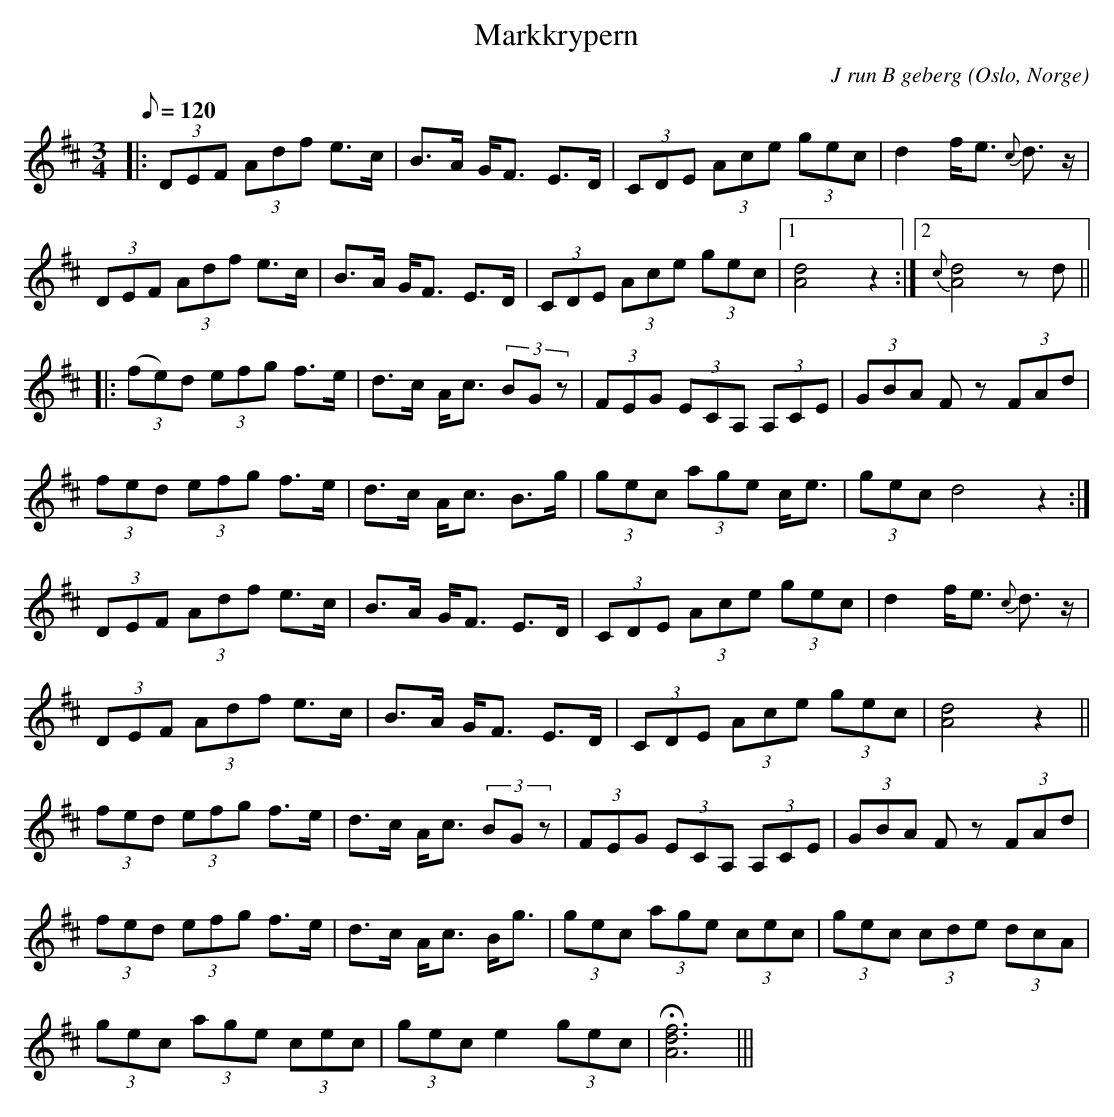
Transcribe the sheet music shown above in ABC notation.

X:1
T:Markkrypern
M:3/4
L:1/8
Q:120
O:Oslo, Norge
C:J run B geberg
M:3/4
L:1/16
K:D
|:(3D2E2F2 (3A2d2f2 e3c | B3A GF3 E3D| (3C2D2E2 (3A2c2e2 (3g2e2c2| d4fe3 {c}d3z|
(3D2E2F2 (3A2d2f2 e3c | B3A GF3 E3D |(3C2D2E2 (3A2c2e2 (3g2e2c2|1 [A8d8]z4:|2 {c}[A8d8]z2d2 ||
|:(3(f2e2)d2 (3e2f2g2 f3e|d3c Ac3 (3B2G2z2| (3F2E2G2 (3E2C2A,2 (3A,2C2E2|(3G2B2A2 F2z2 (3F2A2d2|
 (3f2e2d2 (3e2f2g2 f3e|d3c Ac3 B3g |(3g2e2c2 (3a2g2e2 ce3| (3g2e2c2 d8z4:|
(3D2E2F2 (3A2d2f2 e3c | B3A GF3 E3D| (3C2D2E2 (3A2c2e2 (3g2e2c2| d4fe3 {c}d3z|
(3D2E2F2 (3A2d2f2 e3c | B3A GF3 E3D |(3C2D2E2 (3A2c2e2 (3g2e2c2| [A8d8]z4||
(3f2e2d2 (3e2f2g2 f3e|d3c Ac3 (3B2G2z2| (3F2E2G2 (3E2C2A,2 (3A,2C2E2|(3G2B2A2 F2z2 (3F2A2d2|
 (3f2e2d2 (3e2f2g2 f3e|d3c Ac3 Bg3 |(3g2e2c2 (3a2g2e2 (3c2e2c2|(3g2e2c2 (3c2d2e2 (3d2c2A2|
(3g2e2c2 (3a2g2e2 (3c2e2c2|(3g2e2c2 e4 (3g2e2c2|!fermata![Adf]12|||
